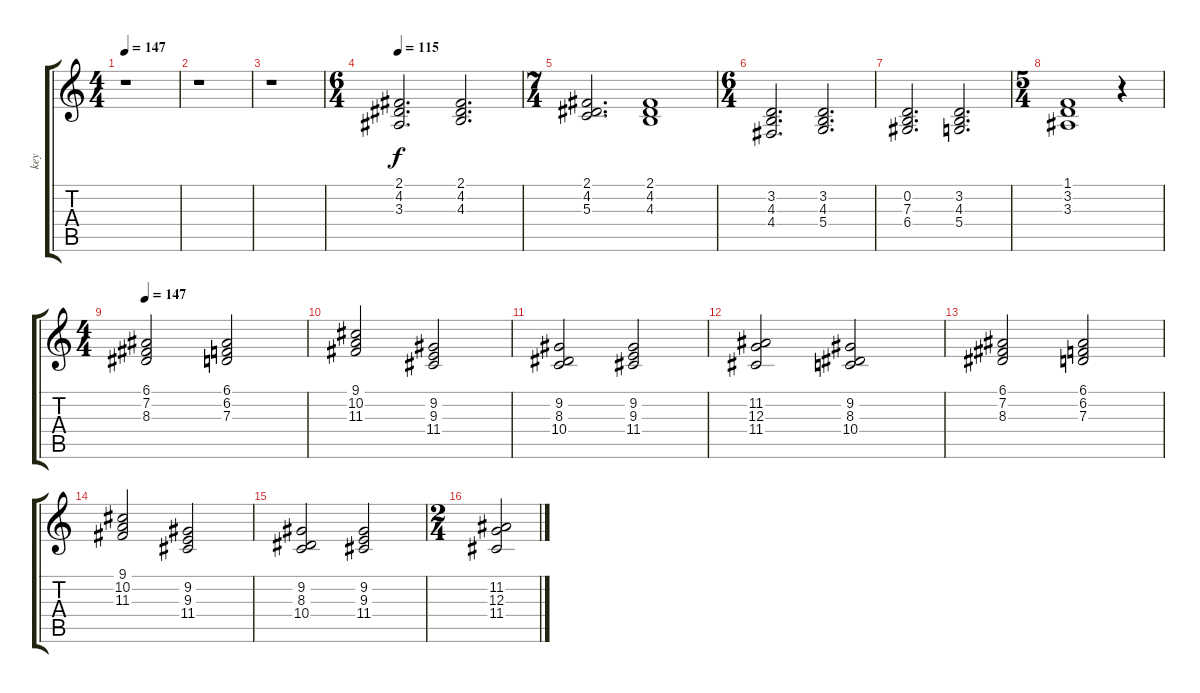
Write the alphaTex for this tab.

\track ("key" "key") {instrument drawbarorgan}
\staff {score tabs}
\tuning (E4 B3 G3 D3 A2 E2) {hide}
\ts (4 4)
\tempo 147
\clef g2
\ks c
r.1{dy f} |
r.1 |
r.1 |
\ts (6 4)
\tempo 115
(2.1 4.2 3.3).2{d} (2.1 4.2 4.3).2{d} |
\ts (7 4)
(2.1 4.2 5.3).2{d} (2.1 4.2 4.3).1 |
\ts (6 4)
(3.2 4.3 4.4).2{d} (3.2 4.3 5.4).2{d} |
(0.2 7.3 6.4).2{d} (3.2 4.3 5.4).2{d} |
\ts (5 4)
(1.1 3.2 3.3).1 r.4 |
\ts (4 4)
\tempo 147
(6.1 7.2 8.3).2 (6.1 6.2 7.3).2 |
(9.1 10.2 11.3).2 (9.2 9.3 11.4).2 |
(9.2 8.3 10.4).2 (9.2 9.3 11.4).2 |
(11.2 12.3 11.4).2 (9.2 8.3 10.4).2 |
(6.1 7.2 8.3).2 (6.1 6.2 7.3).2 |
(9.1 10.2 11.3).2 (9.2 9.3 11.4).2 |
(9.2 8.3 10.4).2 (9.2 9.3 11.4).2 |
\ts (2 4)
(11.2 12.3 11.4).2
